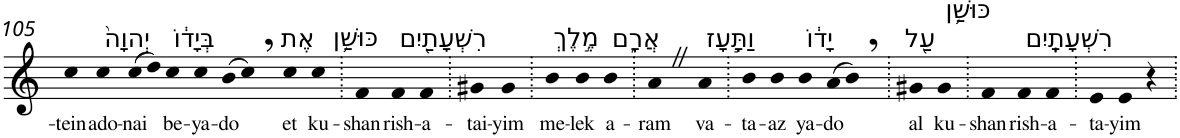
**kern	**text
*part1	*part1
*staff1	*staff1
*I"Piano	*
*I'Pno	*
!!LO:PB:g=z
*clefG2	*
*k[]	*
=105	=105
!	!LO:LY:b
4cc	-tein
!LO:TX:a:t=יְהוָה֙	!
!	!LO:LY:b
4cc	ado-
!	!LO:LY:b
(>8cc	-nai
8dd)	.
!LO:TX:a:t=בְּיָד֔וֹ	!
!	!LO:LY:b
4cc	be-
!	!LO:LY:b
4cc	-ya-
!	!LO:LY:b
(>8b	-do
8cc,)	.
!LO:TX:a:t=אֶת	!
!	!LO:LY:b
4cc	et
!LO:TX:a:t=כּוּשַׁ֥ן	!
!	!LO:LY:b
4cc	ku-
=106.	=106.
!	!LO:LY:b
4f	-shan
!LO:TX:a:t=רִשְׁעָתַ֖יִם	!
!	!LO:LY:b
4f	rish-
!	!LO:LY:b
4f	-a-
=107.	=107.
!	!LO:LY:b
4g#X	-tai-
!	!LO:LY:b
4g#	-yim
=108.	=108.
!LO:TX:a:t=מֶ֣לֶךְ	!
!	!LO:LY:b
4b	me-
!	!LO:LY:b
4b	-lek
!LO:TX:a:t=אֲרָ֑ם	!
!	!LO:LY:b
4b	a-
=109.	=109.
!	!LO:LY:b
4aZ	-ram
!LO:TX:a:t=וַתָּ֣עָז	!
!	!LO:LY:b
4a	va-
=110.	=110.
!	!LO:LY:b
4b	-ta-
!	!LO:LY:b
4b	-az
!LO:TX:a:t=יָד֔וֹ	!
!	!LO:LY:b
4b	ya-
!	!LO:LY:b
(>8a	-do
8b,)	.
=111.	=111.
!LO:TX:a:t=עַ֖ל	!
!	!LO:LY:b
4g#X	al
!LO:TX:a:t=כּוּשַׁ֥ן	!
!	!LO:LY:b
4g#	ku-
=112.	=112.
!	!LO:LY:b
4f	-shan
!LO:TX:a:t=רִשְׁעָתָֽיִם	!
!	!LO:LY:b
4f	rish-
!	!LO:LY:b
4f	-a-
=113.	=113.
!	!LO:LY:b
4e	-ta-
!	!LO:LY:b
4e	-yim
4r	.
=.	=.
*-	*-
